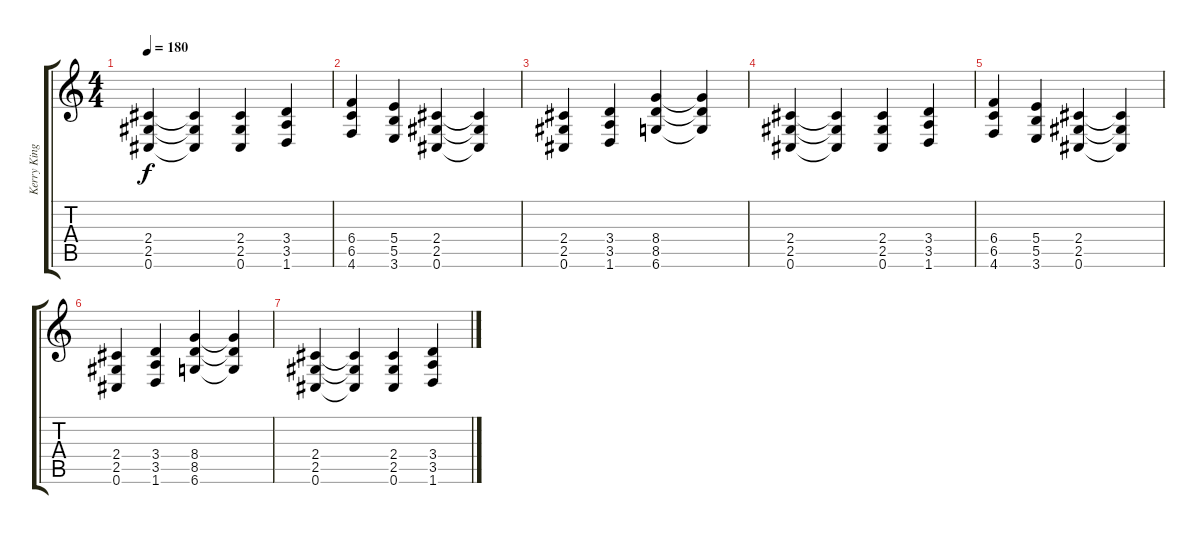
\track ("Kerry King" "Kerry King") {instrument distortionguitar}
\staff {score tabs}
\tuning (Db4 Ab3 E3 B2 Gb2 Db2) {hide}
\ts (4 4)
\tempo 180
\clef g2
\ks c
(2.4 2.5 0.6).4{dy f} (2.4{t} 2.5{t} 0.6{t}).4 (2.4 2.5 0.6).4 (3.4 3.5 1.6).4 |
(6.4 6.5 4.6).4 (5.4 5.5 3.6).4 (2.4 2.5 0.6).4 (2.4{t} 2.5{t} 0.6{t}).4 |
(2.4 2.5 0.6).4 (3.4 3.5 1.6).4 (8.4 8.5 6.6).4 (8.4{t} 8.5{t} 6.6{t}).4 |
(2.4 2.5 0.6).4 (2.4{t} 2.5{t} 0.6{t}).4 (2.4 2.5 0.6).4 (3.4 3.5 1.6).4 |
(6.4 6.5 4.6).4 (5.4 5.5 3.6).4 (2.4 2.5 0.6).4 (2.4{t} 2.5{t} 0.6{t}).4 |
(2.4 2.5 0.6).4 (3.4 3.5 1.6).4 (8.4 8.5 6.6).4 (8.4{t} 8.5{t} 6.6{t}).4 |
(2.4 2.5 0.6).4 (2.4{t} 2.5{t} 0.6{t}).4 (2.4 2.5 0.6).4 (3.4 3.5 1.6).4
